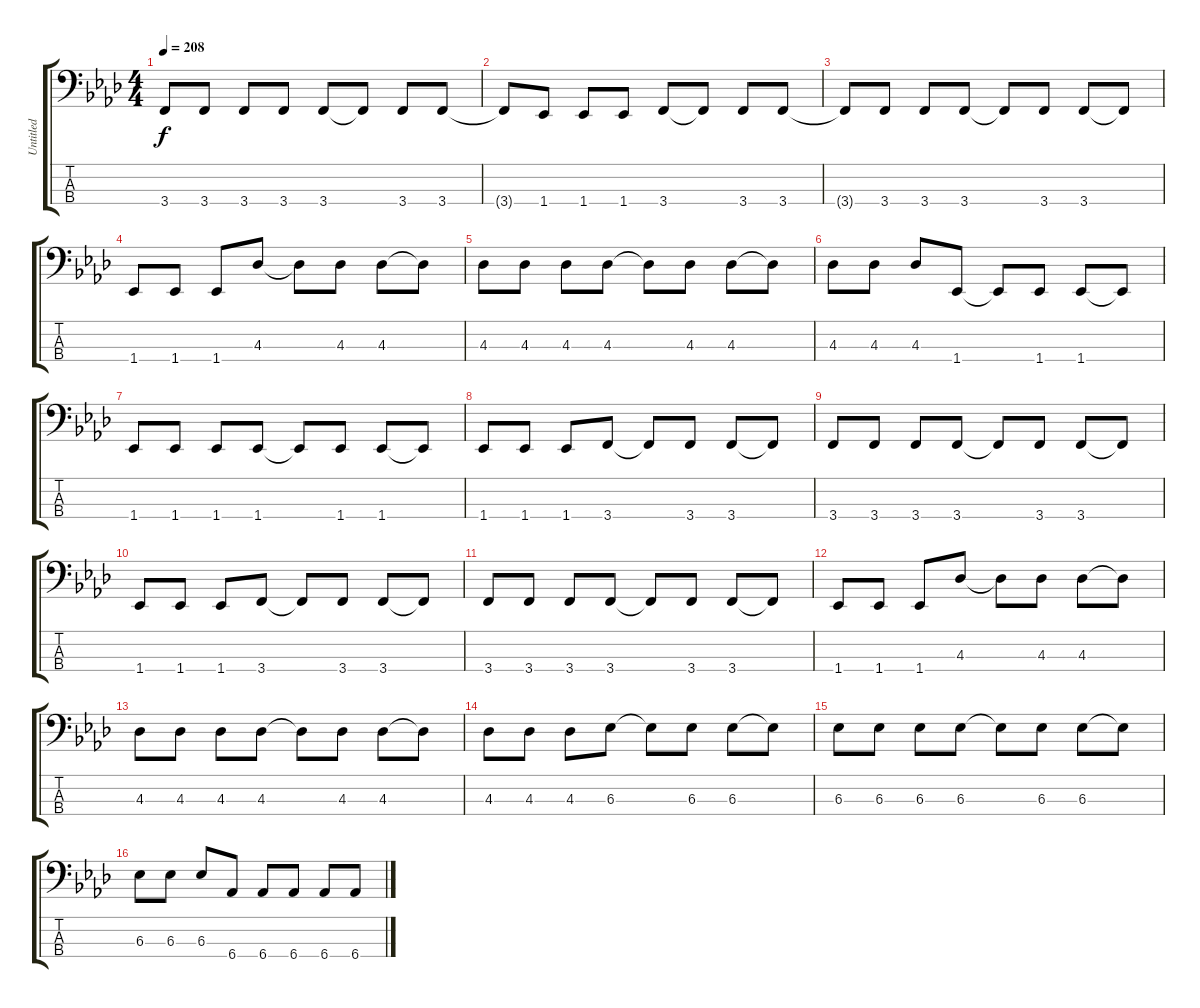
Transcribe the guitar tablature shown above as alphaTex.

\track ("Untitled" "Untitled") {instrument electricbasspick}
\staff {score tabs}
\tuning (G2 D2 A1 D1) {hide}
\ts (4 4)
\tempo 208
\clef f4
\ks ab
3.4{t}.8{dy f} 3.4.8 3.4.8 3.4.8 3.4.8 3.4{t}.8 3.4.8 3.4.8 |
3.4{t}.8 1.4.8 1.4.8 1.4.8 3.4.8 3.4{t}.8 3.4.8 3.4.8 |
3.4{t}.8 3.4.8 3.4.8 3.4.8 3.4{t}.8 3.4.8 3.4.8 3.4{t}.8 |
1.4.8 1.4.8 1.4.8 4.3.8 4.3{t}.8 4.3.8 4.3.8 4.3{t}.8 |
4.3.8 4.3.8 4.3.8 4.3.8 4.3{t}.8 4.3.8 4.3.8 4.3{t}.8 |
4.3.8 4.3.8 4.3.8 1.4.8 1.4{t}.8 1.4.8 1.4.8 1.4{t}.8 |
1.4.8 1.4.8 1.4.8 1.4.8 1.4{t}.8 1.4.8 1.4.8 1.4{t}.8 |
1.4.8 1.4.8 1.4.8 3.4.8 3.4{t}.8 3.4.8 3.4.8 3.4{t}.8 |
3.4.8 3.4.8 3.4.8 3.4.8 3.4{t}.8 3.4.8 3.4.8 3.4{t}.8 |
1.4.8 1.4.8 1.4.8 3.4.8 3.4{t}.8 3.4.8 3.4.8 3.4{t}.8 |
3.4.8 3.4.8 3.4.8 3.4.8 3.4{t}.8 3.4.8 3.4.8 3.4{t}.8 |
1.4.8 1.4.8 1.4.8 4.3.8 4.3{t}.8 4.3.8 4.3.8 4.3{t}.8 |
4.3.8 4.3.8 4.3.8 4.3.8 4.3{t}.8 4.3.8 4.3.8 4.3{t}.8 |
4.3.8 4.3.8 4.3.8 6.3.8 6.3{t}.8 6.3.8 6.3.8 6.3{t}.8 |
6.3.8 6.3.8 6.3.8 6.3.8 6.3{t}.8 6.3.8 6.3.8 6.3{t}.8 |
6.3.8 6.3.8 6.3.8 6.4.8 6.4.8 6.4.8 6.4.8 6.4.8
